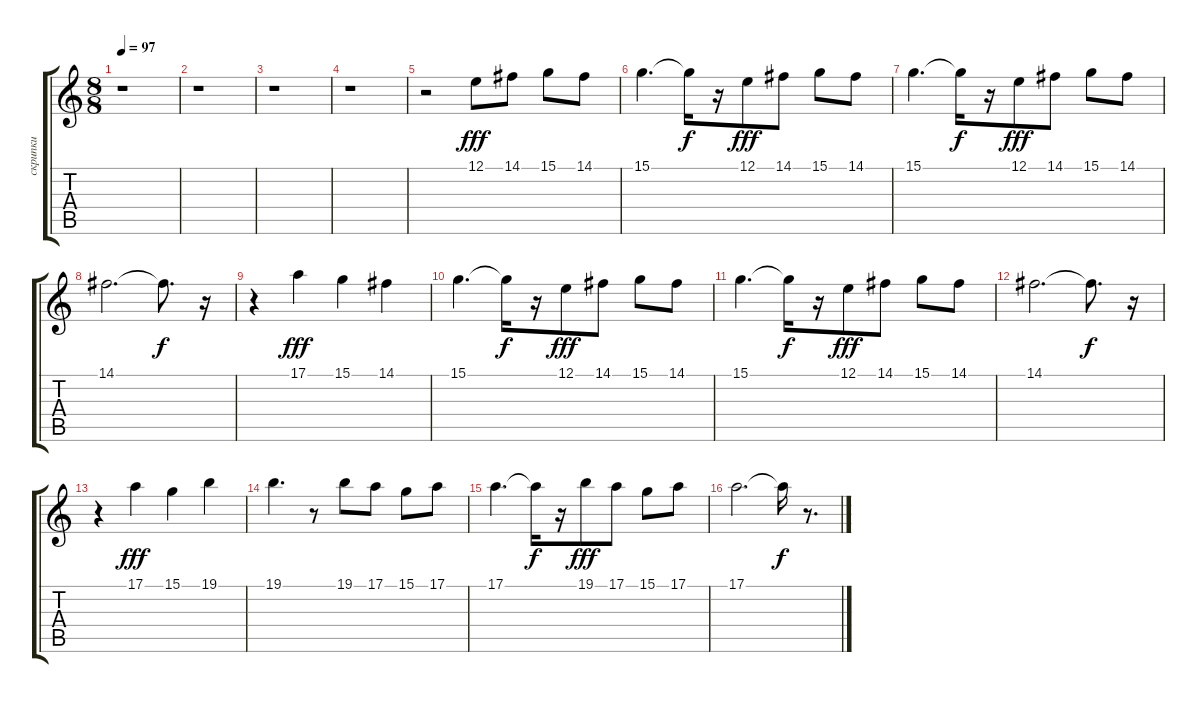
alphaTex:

\track ("скрипки" "скрипки") {instrument stringensemble1}
\staff {score tabs}
\tuning (E4 B3 G3 D3 A2 E2) {hide}
\ts (8 8)
\tempo 97
\clef g2
\ks c
r.1{dy fff} |
r.1 |
r.1 |
r.1 |
r.2 12.1.8 14.1.8 15.1.8 14.1.8 |
15.1.4{d} 15.1{t}.16{dy f} r.16 12.1.8{dy fff} 14.1.8 15.1.8 14.1.8 |
15.1.4{d} 15.1{t}.16{dy f} r.16 12.1.8{dy fff} 14.1.8 15.1.8 14.1.8 |
14.1.2{d} 14.1{t}.8{d dy f} r.16 |
r.4 17.1.4{dy fff} 15.1.4 14.1.4 |
15.1.4{d} 15.1{t}.16{dy f} r.16 12.1.8{dy fff} 14.1.8 15.1.8 14.1.8 |
15.1.4{d} 15.1{t}.16{dy f} r.16 12.1.8{dy fff} 14.1.8 15.1.8 14.1.8 |
14.1.2{d} 14.1{t}.8{d dy f} r.16 |
r.4 17.1.4{dy fff} 15.1.4 19.1.4 |
19.1.4{d} r.8 19.1.8 17.1.8 15.1.8 17.1.8 |
17.1.4{d} 17.1{t}.16{dy f} r.16 19.1.8{dy fff} 17.1.8 15.1.8 17.1.8 |
17.1.2{d} 17.1{t}.16{dy f} r.8{d}
